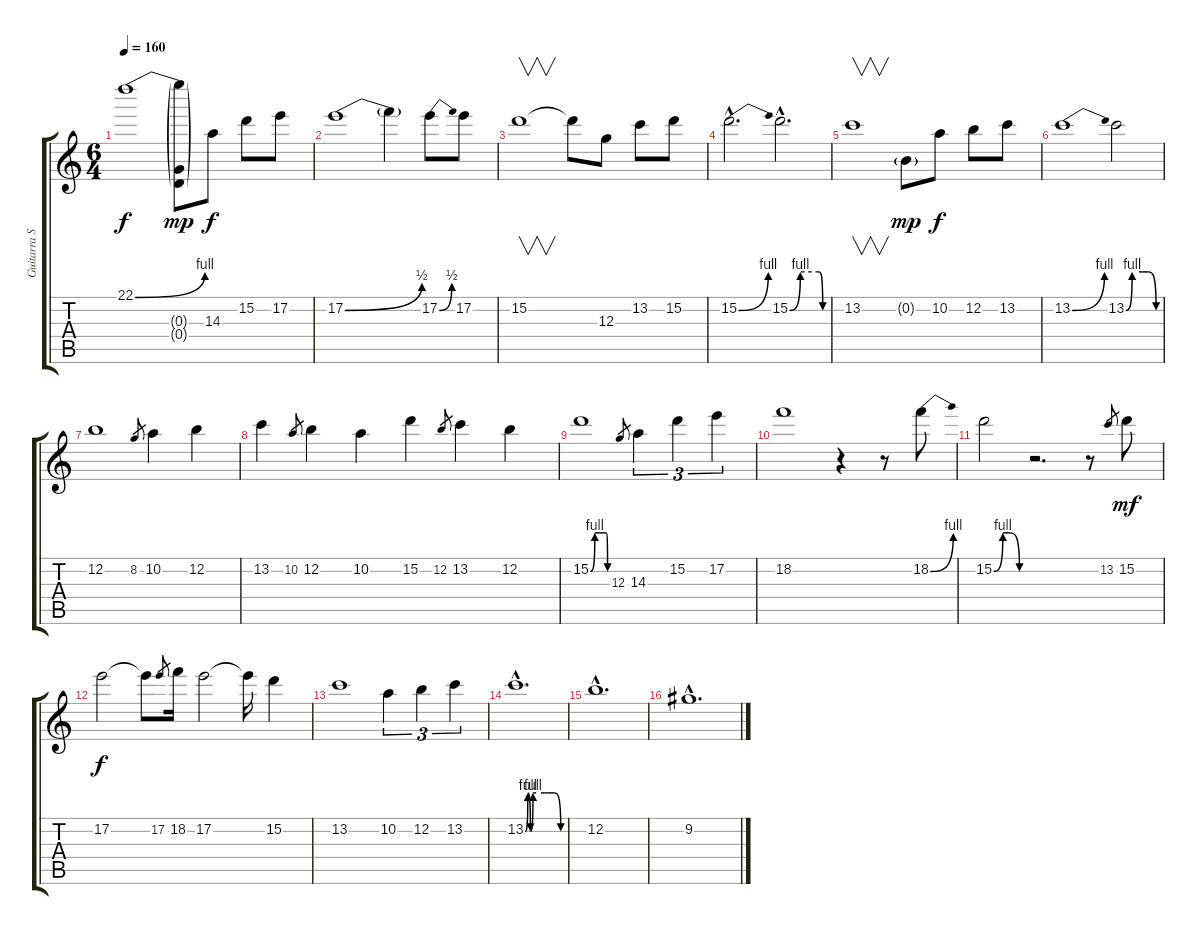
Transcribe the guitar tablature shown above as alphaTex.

\track ("Guitarra Solo" "Guitarra S") {instrument overdrivenguitar}
\staff {score tabs}
\tuning (E4 B3 G3 D3 A2 E2) {hide}
\ts (6 4)
\tempo 160
\clef g2
\ks c
22.1{be (bend 0 0 60 4)}.1{dy f} (22.1{t} 0.3{g} 0.4{g}).8{dy mp} 14.3.8{dy f} 15.2.8 17.2.8 |
17.2{be (bend 0 0 60 2)}.1 17.2{t}.4 17.2{be (bend 0 0 60 2)}.8 17.2.8 |
15.2.1{v} 15.2{t}.8 12.3.8 13.2.8 15.2.8 |
15.2{be (bend 0 0 60 4) hac}.2{d} 15.2{be (custom 0 0 17 4 47 4 53 0 60 0) hac}.2{d} |
13.2.1{v} 0.2{g}.8{dy mp} 10.2.8{dy f} 12.2.8 13.2.8 |
13.2{be (bend 0 0 60 4)}.1 13.2{be (custom 0 0 11 4 30 4 40 4 54 0 60 0)}.2 |
12.2.1 8.2.8{gr} 10.2.4 12.2.4 |
13.2.4 10.2.8{gr} 12.2.4 10.2.4 15.2.4 12.2.8{gr} 13.2.4 12.2.4 |
15.2{be (custom 0 0 15 4 30 4 55 4 60 0)}.1 12.3.8{gr} 14.3.4{tu (3 2) volume 13} 15.2.4{tu (3 2)} 17.2.4{tu (3 2)} |
18.2.1{volume 8} r.4 r.8 18.2{be (bend 0 0 60 4)}.8{volume 12 instrument electricguitarjazz} |
15.2{be (custom 0 0 17 4 30 4 48 0 60 0)}.2 r.2{d} r.8 13.2.8{gr} 15.2.8{dy mf} |
17.2.2{dy f} 17.2{t}.8 17.2.8{gr} 18.2.16 17.2.2 17.2{t}.16 15.2.4 |
13.2.1 10.2.4{tu (3 2)} 12.2.4{tu (3 2)} 13.2.4{tu (3 2)} |
13.2{be (custom 0 0 4 4 8 0 12 4 17 4 30 4 35 4 45 4 55 0 60 0) hac}.1{d} |
12.2{hac}.1{d volume 12 instrument electricguitarjazz} |
9.2{hac}.1{d volume 5 instrument overdrivenguitar}
